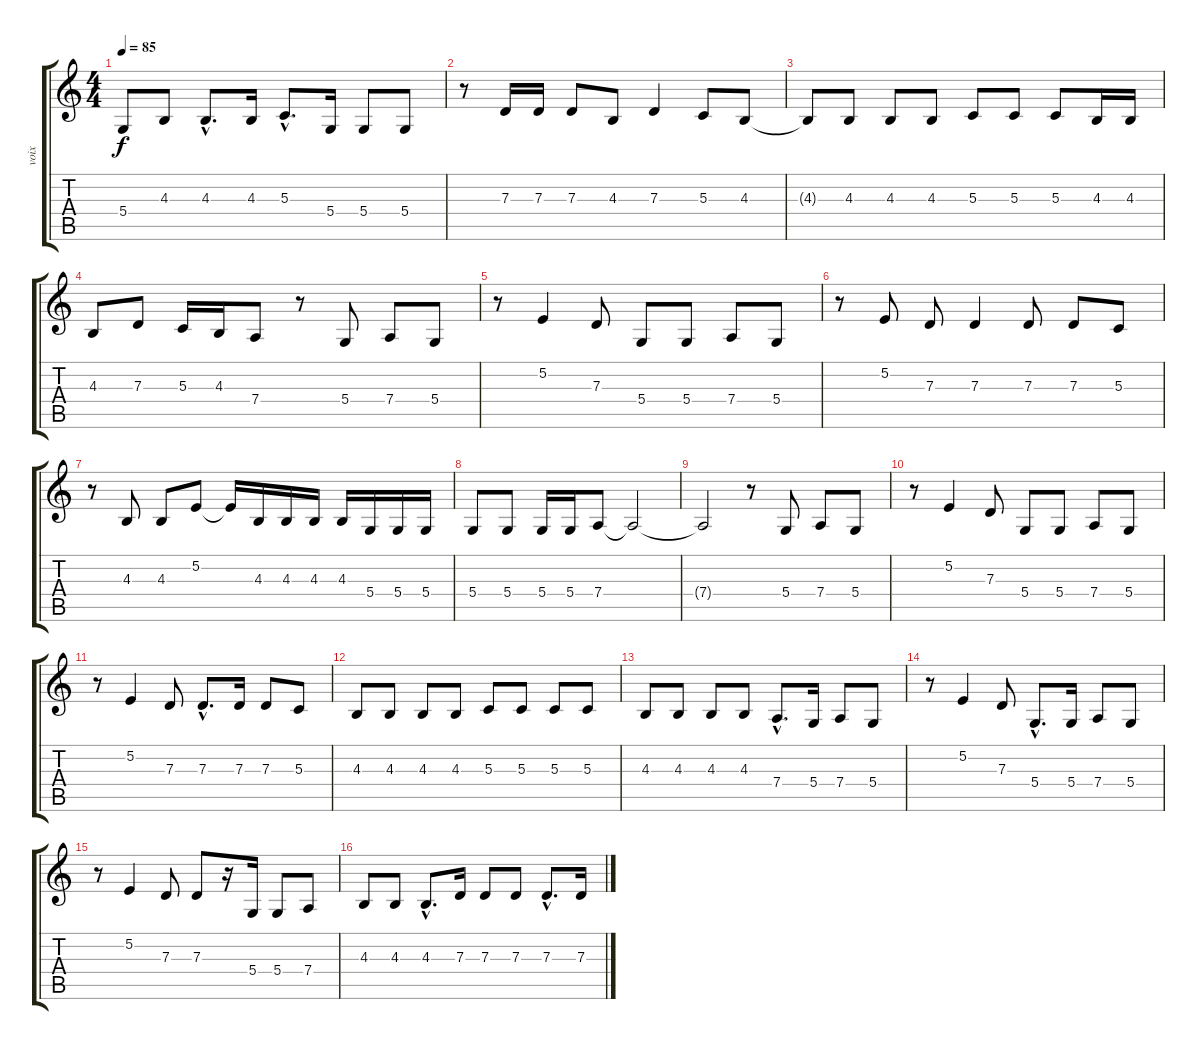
\track ("voix" "voix") {instrument voiceoohs}
\staff {score tabs}
\tuning (E4 B3 G3 D3 A2 E2) {hide}
\ts (4 4)
\tempo 85
\clef g2
\ks c
5.4{t}.8{dy f} 4.3.8 4.3{hac}.8{d} 4.3.16 5.3{hac}.8{d} 5.4.16 5.4.8 5.4.8 |
r.8 7.3.16 7.3.16 7.3.8 4.3.8 7.3.4 5.3.8 4.3.8 |
4.3{t}.8 4.3.8 4.3.8 4.3.8 5.3.8 5.3.8 5.3.8 4.3.16 4.3.16 |
4.3.8 7.3.8 5.3.16 4.3.16 7.4.8 r.8 5.4.8 7.4.8 5.4.8 |
r.8 5.2.4 7.3.8 5.4.8 5.4.8 7.4.8 5.4.8 |
r.8 5.2.8 7.3.8 7.3.4 7.3.8 7.3.8 5.3.8 |
r.8 4.3.8 4.3.8 5.2.8 5.2{t}.16 4.3.16 4.3.16 4.3.16 4.3.16 5.4.16 5.4.16 5.4.16 |
5.4.8 5.4.8 5.4.16 5.4.16 7.4.8 7.4{t}.2 |
7.4{t}.2 r.8 5.4.8 7.4.8 5.4.8 |
r.8 5.2.4 7.3.8 5.4.8 5.4.8 7.4.8 5.4.8 |
r.8 5.2.4 7.3.8 7.3{hac}.8{d} 7.3.16 7.3.8 5.3.8 |
4.3.8 4.3.8 4.3.8 4.3.8 5.3.8 5.3.8 5.3.8 5.3.8 |
4.3.8 4.3.8 4.3.8 4.3.8 7.4{hac}.8{d} 5.4.16 7.4.8 5.4.8 |
r.8 5.2.4 7.3.8 5.4{hac}.8{d} 5.4.16 7.4.8 5.4.8 |
r.8 5.2.4 7.3.8 7.3.8 r.16 5.4.16 5.4.8 7.4.8 |
4.3.8 4.3.8 4.3{hac}.8{d} 7.3.16 7.3.8 7.3.8 7.3{hac}.8{d} 7.3.16
